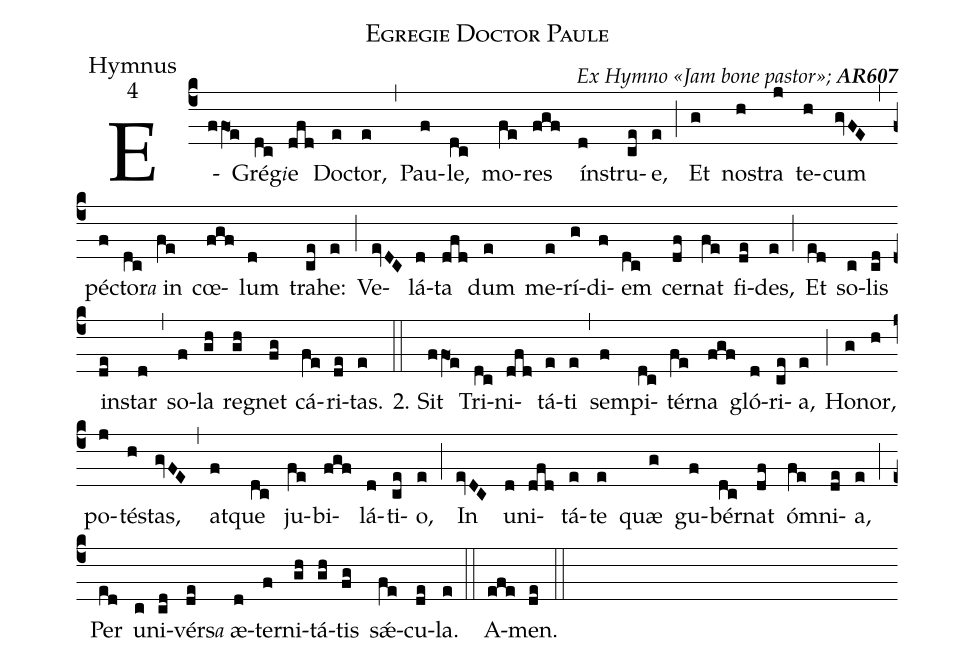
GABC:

name:Egregie Doctor Paule;
office-part:Hymnus;
mode:4;
commentary:{\itshape\mdseries Ex Hymno \guillemotleft Jam bone pastor\guillemotright ;\/}   {\bfseries AR607};
%%
(c4) E(ffO1e)Gré(dc)g<e>i</e>e(dfd) Do(e)ctor,(e) (,)
Pau(f)le,(dc) mo(fe)res(fgf) ín(d)stru(ce)e,(e) (;)
Et(g) no(h)stra(j) te(h)cum(gvFE) (,)
pé(f)cto(dc)r<e>a</e> in(fe) cœ(fgf)lum(d) tra(ce)he:(e) (;)
Ve(evDC)lá(d)ta(dfd) dum(e) me(e)rí(g)di(f)em(dc) cer(df)nat(fe) fi(de)des,(e) (;)
Et(ed) so(c)lis(cd) in(de)star(d) (,)
so(f)la(gh) re(gh)gnet(fg) cá(fe)ri(de)tas.(e) (::)

2. Sit(ffO1e) Tri(dc)ni(dfd)tá(e)ti(e) (,)
sem(f)pi(dc)tér(fe)na(fgf) gló(d)ri(ce)a,(e) (;)
Ho(g)nor,(h) po(j)té(h)stas,(gvFE) (,)
at(f)que(dc) ju(fe)bi(fgf)lá(d)ti(ce)o,(e) (;)
In(evDC) u(d)ni(dfd)tá(e)te(e) quæ(g) gu(f)bér(dc)nat(df) ó(fe)mni(de)a,(e) (;)
Per(ed) u(c)ni(cd)vér(de)s<e>a</e> æ(d)ter(f)ni(gh)tá(gh)tis(fg) sǽ(fe)cu(de)la.(e) (::)
A(efe)men.(de) (::)
